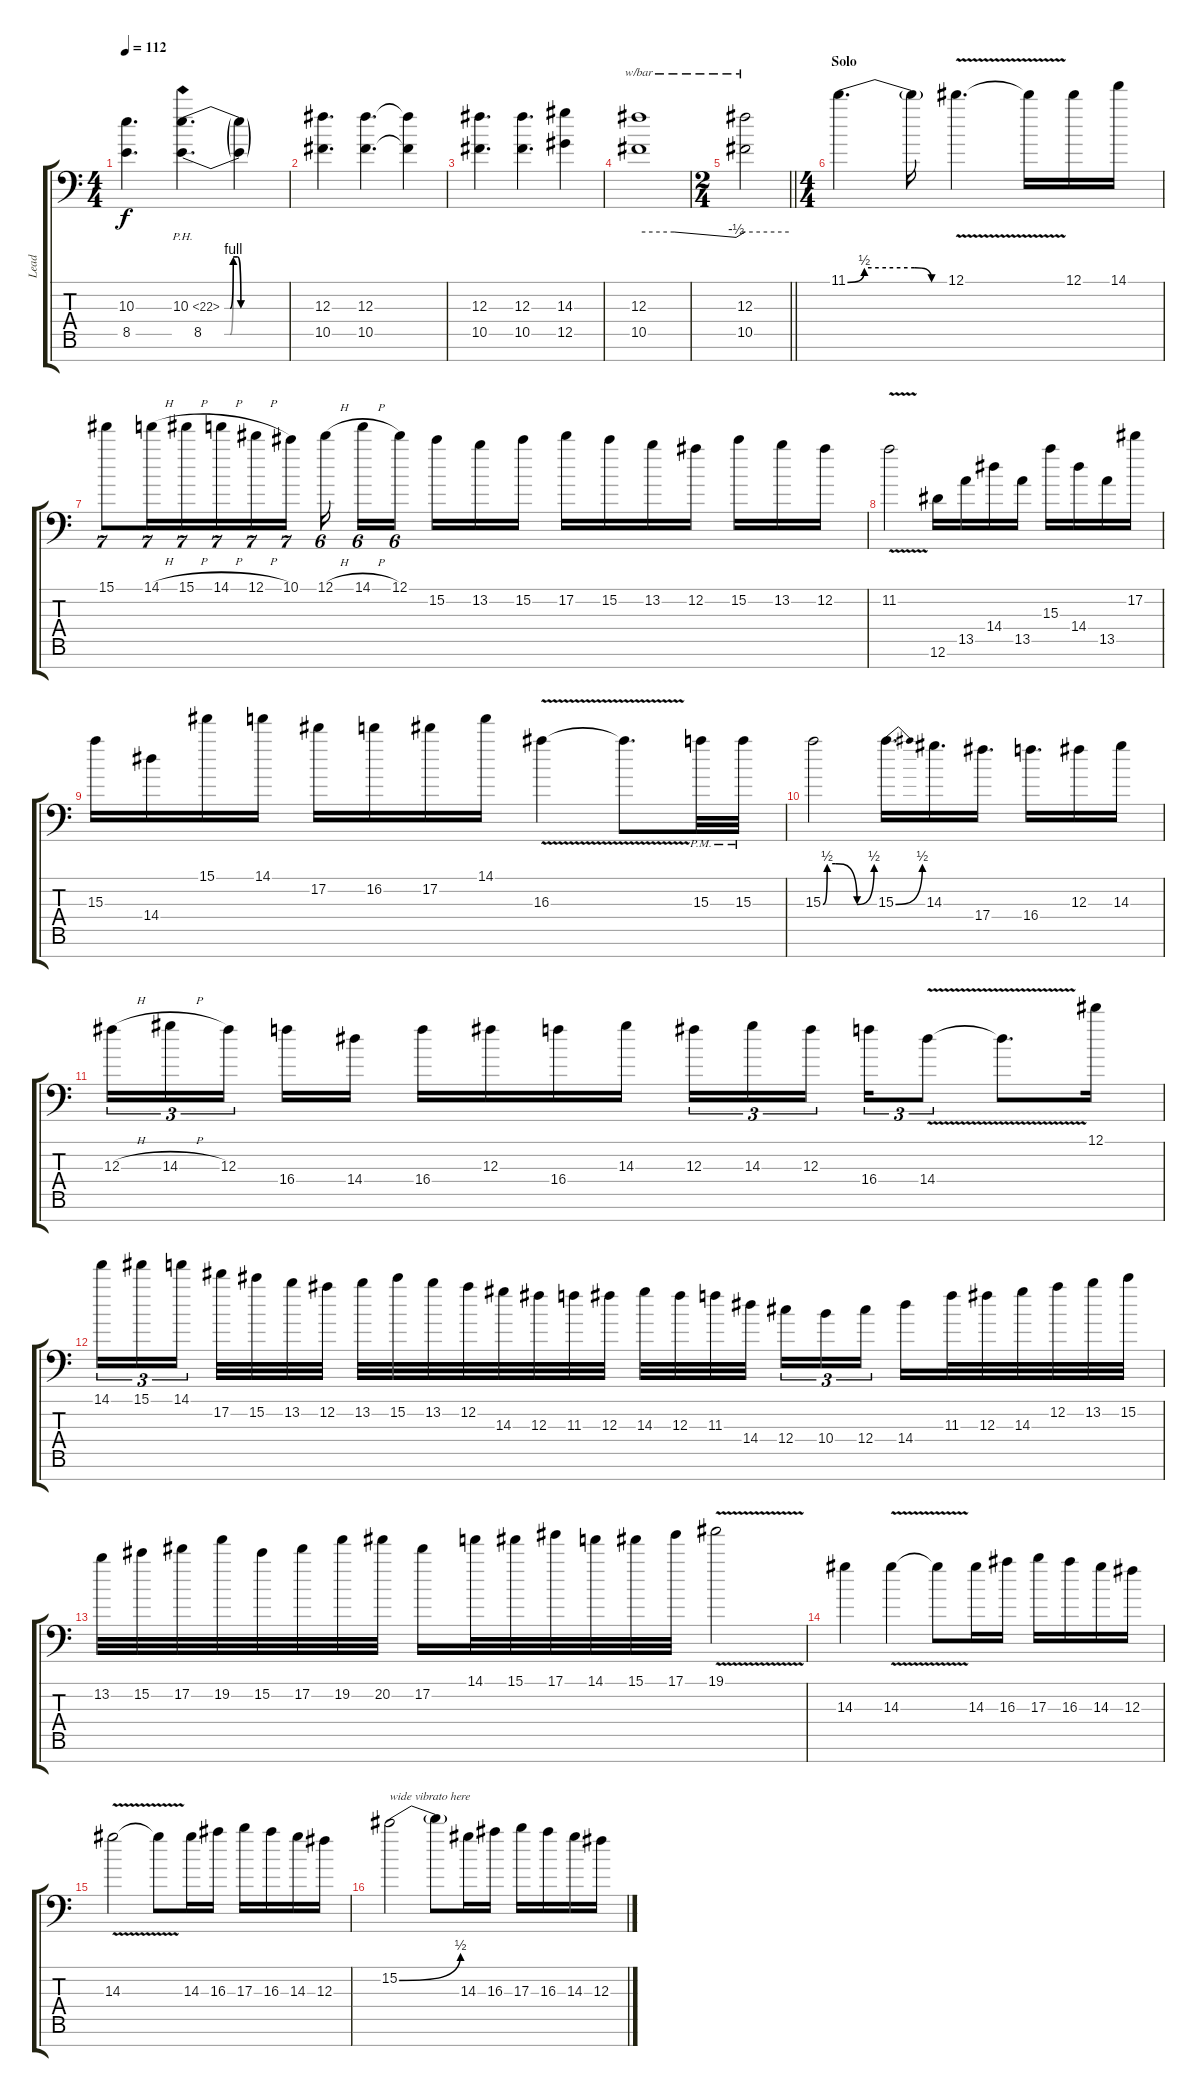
\track ("Lead" "Lead") {instrument distortionguitar}
\staff {score tabs}
\tuning (Eb4 Bb3 Gb3 Db3 Ab2 Eb2 Bb1) {hide}
\ts (4 4)
\tempo 112
\clef f4
\ks c
(10.3 8.5).4{d dy f} (10.3{be (custom 0 0 5 0 8 4 12 4 15 0 60 0) ph 12} 8.5{be (custom 0 0 5 0 8 4 12 4 15 0 60 0)}).4{d} (10.3{t} 8.5{t}).4 |
(12.3 10.5).4{d} (12.3 10.5).4{d} (12.3{t} 10.5{t}).4 |
(12.3 10.5).4{d} (12.3 10.5).4{d} (14.3 12.5).4 |
(12.3 10.5).1{tbe (custom default 0 0 20 0 55 -2 60 0)} |
\ts (2 4)
\barLineRight lightlight
(12.3 10.5).2{tbe (hold default 0 0 60 0)} |
\ts (4 4)
\section ("" "Solo")
11.1{be (custom 0 0 10 2 40 2 50 0 60 0)}.4{d} 11.1{t}.16 12.1{v}.4{d} 12.1{t}.16 12.1.16 14.1.16 |
15.1.8{tu (7 4)} 14.1{h}.16{tu (7 4)} 15.1{h}.16{tu (7 4)} 14.1{h}.16{tu (7 4)} 12.1{h}.16{tu (7 4)} 10.1.16{tu (7 4)} 12.1{h}.16{tu (6 4)} 14.1{h}.16{tu (6 4)} 12.1.16{tu (6 4) beam splitsecondary} 15.2.16 13.2.16 15.2.16 17.2.16 15.2.16 13.2.16 12.2.16 15.2.16 13.2.16 12.2.16 |
11.2{v}.2 12.6.16 13.5.16 14.4.16 13.5.16 15.3.16 14.4.16 13.5.16 17.2.16 |
15.3.16 14.4.16 15.1.16 14.1.16 17.2.16 16.2.16 17.2.16 14.1.16 16.3{v}.4 16.3{t}.8{d} 15.3{pm}.32 15.3{pm}.32 |
15.3{be (custom 0 0 5 2 15 2 40 0 60 2)}.2 15.3{be (bend 0 0 60 2)}.16{d} 14.3.16{d} 17.4.16{d} 16.4.16{d} 12.3.16 14.3.16 |
12.3{h}.16{tu (3 2)} 14.3{h}.16{tu (3 2)} 12.3.16{tu (3 2) beam splitsecondary} 16.4.16 14.4.16 16.4.16 12.3.16 16.4.16 14.3.16 12.3.16{tu (3 2)} 14.3.16{tu (3 2)} 12.3.16{tu (3 2) beam splitsecondary} 16.4.16{tu (3 2)} 14.4{v}.8{tu (3 2)} 14.4{t}.8{d} 12.1.16 |
14.1.16{tu (3 2)} 15.1.16{tu (3 2)} 14.1.16{tu (3 2) beam splitsecondary} 17.2.32 15.2.32 13.2.32 12.2.32 13.2.32 15.2.32 13.2.32 12.2.32 14.3.32 12.3.32 11.3.32 12.3.32 14.3.32 12.3.32 11.3.32 14.4.32{beam splitsecondary} 12.4.16{tu (3 2)} 10.4.16{tu (3 2)} 12.4.16{tu (3 2)} 14.4.16 11.3.32 12.3.32 14.3.32 12.2.32 13.2.32 15.2.32 |
13.2.32 15.2.32 17.2.32 19.2.32 15.2.32 17.2.32 19.2.32 20.2.32 17.2.16 14.1.32 15.1.32 17.1.32 14.1.32 15.1.32 17.1.32 19.1{v}.2 |
14.3.4 14.3{v}.4 14.3{t}.8 14.3.16 16.3.16 17.3.16 16.3.16 14.3.16 12.3.16 |
14.3{v}.2 14.3{t}.8 14.3.16 16.3.16 17.3.16 16.3.16 14.3.16 12.3.16 |
15.2{be (bend 0 0 60 2)}.2{txt "wide vibrato here"} 15.2{t}.8 14.3.16 16.3.16 17.3.16 16.3.16 14.3.16 12.3.16
